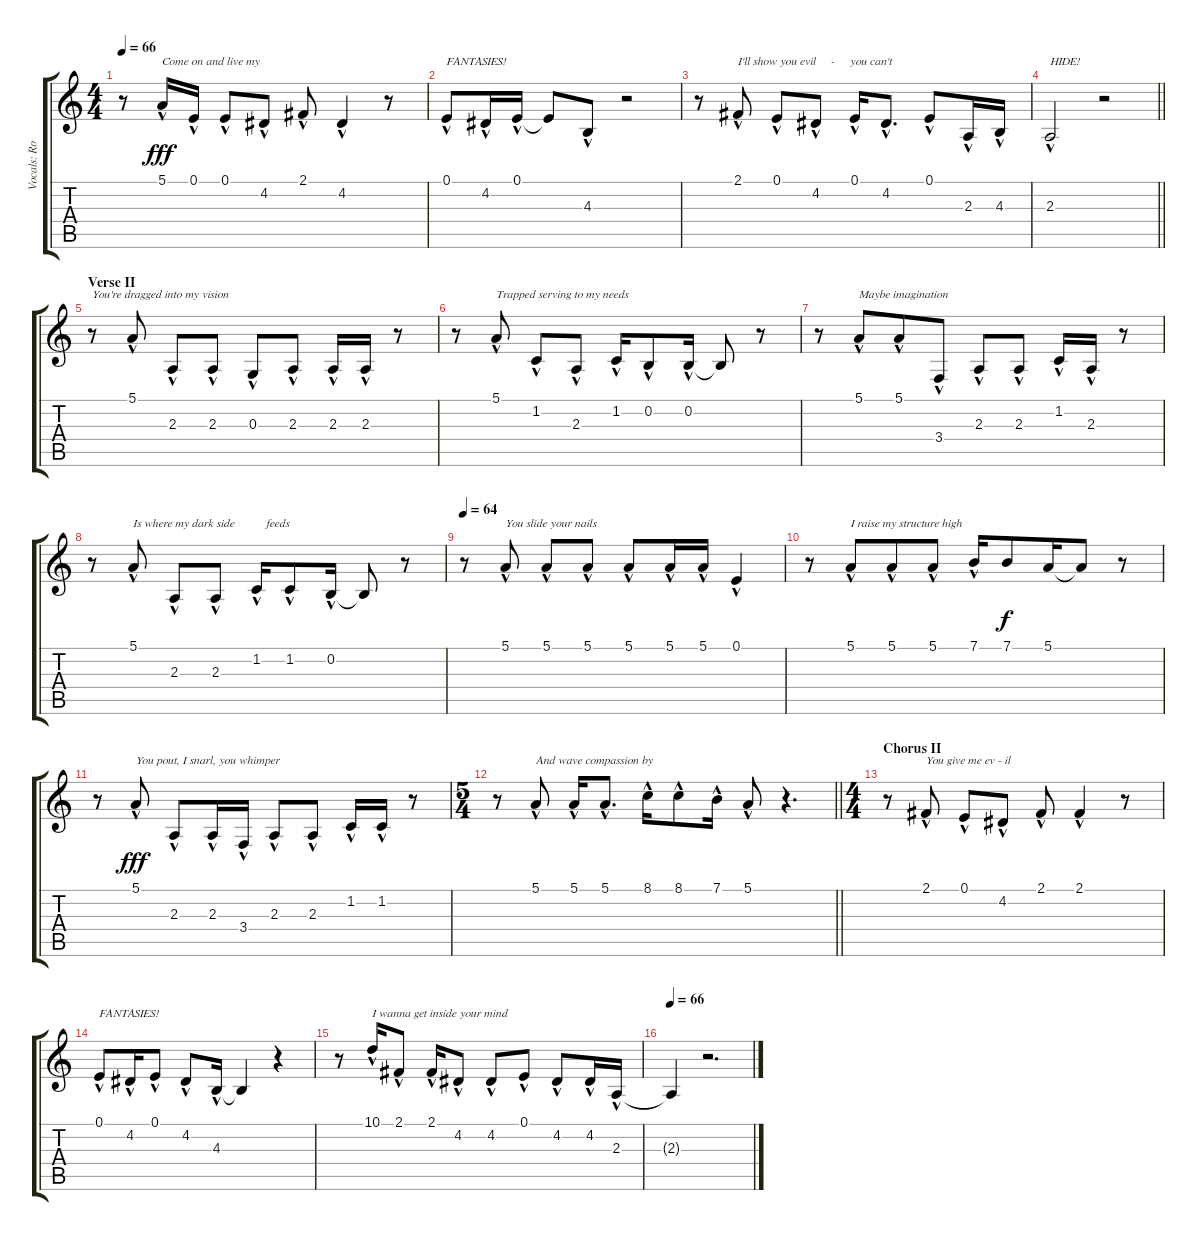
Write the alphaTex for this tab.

\track ("Vocals: Rob" "Vocals: Ro") {instrument lead2sawtooth}
\staff {score tabs}
\tuning (E4 B3 G3 D3 A2 E2) {hide}
\ts (4 4)
\tempo 66
\clef g2
\ks c
r.8{dy fff} 5.1{hac}.16{txt "Come on and live my"} 0.1{hac}.16 0.1{hac}.8 4.2{hac}.8 2.1{hac}.8 4.2{hac}.4 r.8 |
0.1{hac}.8{txt "FANTASIES!"} 4.2{hac}.16 0.1{hac}.16 0.1{t}.8 4.3{hac}.8 r.2 |
r.8 2.1{hac}.8{txt "I'll show you evil     -     you can't"} 0.1{hac}.8 4.2{hac}.8 0.1{hac}.16 4.2{hac}.8{d} 0.1{hac}.8 2.3{hac}.16 4.3{hac}.16 |
\barLineRight lightlight
2.3{hac}.2{txt "HIDE!"} r.2 |
\section ("" "Verse II")
r.8{txt "You're dragged into my vision"} 5.1{hac}.8 2.3{hac}.8 2.3{hac}.8 0.3{hac}.8 2.3{hac}.8 2.3{hac}.16 2.3{hac}.16 r.8 |
r.8 5.1{hac}.8{txt "Trapped serving to my needs"} 1.2{hac}.8 2.3{hac}.8 1.2{hac}.16 0.2{hac}.8 0.2{hac}.16 0.2{t}.8 r.8 |
r.8 5.1{hac}.8{txt "Maybe imagination" beam merge} 5.1{hac}.8 3.4{hac}.8 2.3{hac}.8 2.3{hac}.8 1.2{hac}.16 2.3{hac}.16 r.8 |
r.8 5.1{hac}.8{txt "Is where my dark side"} 2.3{hac}.8 2.3{hac}.8 1.2{hac}.16{txt "   feeds"} 1.2{hac}.8 0.2{hac}.16 0.2{t}.8 r.8 |
\tempo 65
\tempo 64
r.8 5.1{hac}.8{txt "You slide your nails"} 5.1{hac}.8 5.1{hac}.8 5.1{hac}.8 5.1{hac}.16 5.1{hac}.16 0.1{hac}.4 |
r.8 5.1{hac}.8{txt "I raise my structure high" beam merge} 5.1{hac}.8 5.1{hac}.8{beam split} 7.1{hac}.16 7.1.8{dy f} 5.1.16{beam merge} 5.1{t}.8 r.8 |
r.8 5.1{hac}.8{txt "You pout, I snarl, you whimper" dy fff} 2.3{hac}.8 2.3{hac}.16 3.4{hac}.16 2.3{hac}.8 2.3{hac}.8 1.2{hac}.16 1.2{hac}.16 r.8 |
\ts (5 4)
\barLineRight lightlight
r.8 5.1{hac}.8{txt "And wave compassion by"} 5.1{hac}.16 5.1{hac}.8{d} 8.1{hac}.16 8.1{hac}.8 7.1{hac}.16 5.1{hac}.8 r.4{d} |
\ts (4 4)
\section ("" "Chorus II")
r.8 2.1{hac}.8{txt "You give me ev - il"} 0.1{hac}.8{beam merge} 4.2{hac}.8{beam split} 2.1{hac}.8 2.1{hac}.4 r.8 |
0.1{hac}.8{txt "FANTASIES!"} 4.2{hac}.16 0.1{hac}.8 4.2{hac}.8 4.3{hac}.16 4.3{t}.4 r.4 |
r.8 10.1{hac}.16{txt "I wanna get inside your mind"} 2.1{hac}.8 2.1{hac}.16 4.2{hac}.8 4.2{hac}.8 0.1{hac}.8 4.2{hac}.8 4.2{hac}.16 2.3{hac}.16 |
\tempo 66
2.3{t}.4 r.2{d}
